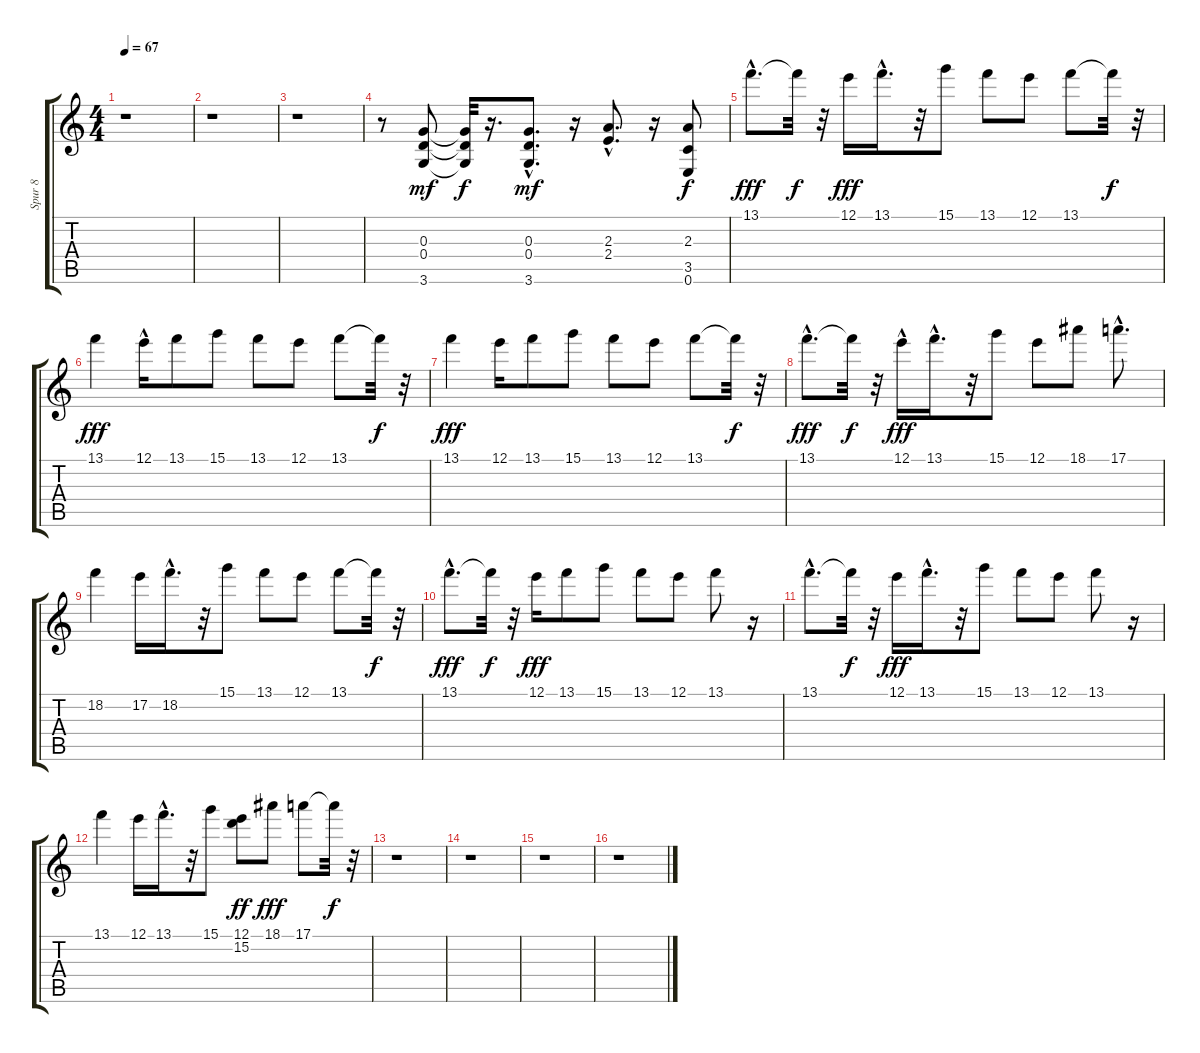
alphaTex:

\track ("Spur 8" "Spur 8") {instrument overdrivenguitar}
\staff {score tabs}
\tuning (E4 B3 G3 D3 A2 E2) {hide}
\ts (4 4)
\tempo 67
\clef g2
\ks c
r.1{dy ff} |
r.1 |
r.1 |
r.8 (0.3 0.4 3.6).8{dy mf} (0.3{t} 0.4{t} 3.6{t}).32{dy f} r.16{d} (0.3{hac} 0.4{hac} 3.6{hac}).8{d dy mf} r.16 (2.3{hac} 2.4{hac}).8{d} r.16 (2.3 3.5 0.6).8{dy f} |
13.1{hac}.8{d dy fff} 13.1{t}.32{dy f} r.32 12.1.16{dy fff} 13.1{hac}.16{d} r.32 15.1.8 13.1.8 12.1.8 13.1.8 13.1{t}.32{dy f} r.32 |
13.1.4{dy fff} 12.1{hac}.16 13.1.8 15.1.8 13.1.8 12.1.8 13.1.8 13.1{t}.32{dy f} r.32 |
13.1.4{dy fff} 12.1.16 13.1.8 15.1.8 13.1.8 12.1.8 13.1.8 13.1{t}.32{dy f} r.32 |
13.1{hac}.8{d dy fff} 13.1{t}.32{dy f} r.32 12.1{hac}.16{dy fff} 13.1{hac}.16{d} r.32 15.1.8 12.1.8 18.1.8 17.1{hac}.8{d} |
18.2.4 17.2.16 18.2{hac}.16{d} r.32 15.1.8 13.1.8 12.1.8 13.1.8 13.1{t}.32{dy f} r.32 |
13.1{hac}.8{d dy fff} 13.1{t}.32{dy f} r.32 12.1.16{dy fff} 13.1.8 15.1.8 13.1.8 12.1.8 13.1.8 r.16 |
13.1{hac}.8{d} 13.1{t}.32{dy f} r.32 12.1.16{dy fff} 13.1{hac}.16{d} r.32 15.1.8 13.1.8 12.1.8 13.1.8 r.16 |
13.1.4 12.1.16 13.1{hac}.16{d} r.32 15.1.8 (12.1 15.2).8{dy ff} 18.1.8{dy fff} 17.1.8 17.1{t}.32{dy f} r.32 |
r.1 |
r.1 |
r.1 |
r.1
